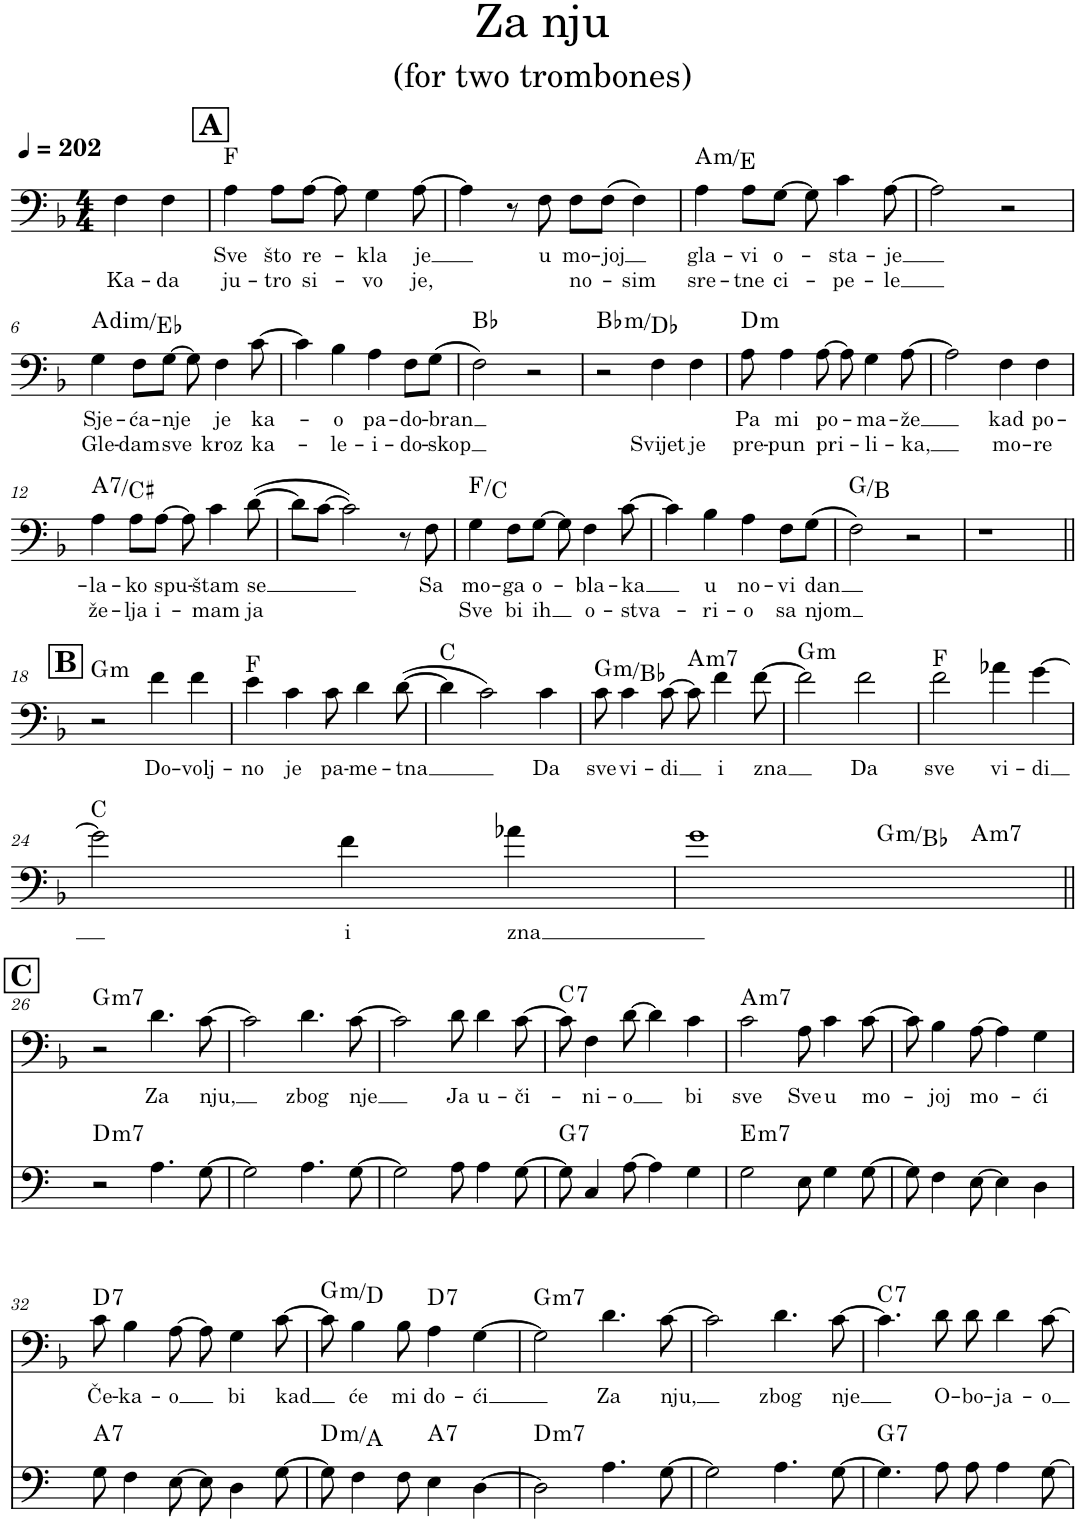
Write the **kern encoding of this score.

**kern	**kern	**text	**text	**harte
*part2	*part1	*part1	*part1	*part1
*staff2	*staff1	*staff1	*staff1	*
*I"Piano	*I"Piano	*	*	*
*I'Pno	*I'Pno	*	*	*
*stria5	*	*	*	*
*clefF4	*clefF4	*	*	*
*Trd-3c-5	*	*	*	*
*k[]	*k[b-]	*	*	*
*M4/4	*M4/4	*	*	*
*MM202	*MM202	*	*	*
=1	=1	=1	=1	=1
!	!	!	!LO:LY:b	!LO:H:n=1:kt=N.C.
!	!	!	!	!LO:H:n=2:kt=N.C.
1r	4F\	.	Ka-	N N
!	!	!	!LO:LY:b	!
.	4F\	.	-da	.
.	2ryy	.	.	.
!!LO:REH:place=s1:a:B:cj:fs=14:t=A
=2	=2	=2	=2	=2
!	!	!LO:LY:b	!LO:LY:b	!
1r	4A\	Sve	ju-	F:maj
!	!	!LO:LY:b	!LO:LY:b	!
.	8A\L	što	-tro	.
!	!	!LO:LY:b	!LO:LY:b	!
.	[8A\J	re-	si-	.
.	8A\]	.	.	.
!	!	!LO:LY:b	!LO:LY:b	!
.	4G\	-kla	-vo	.
!	!	!LO:LY:b	!LO:LY:b	!
.	[8A\	je	je,	.
=3	=3	=3	=3	=3
!	!	!	!	!LO:H:kt=N.C.
1r	4A\]	.	.	N
.	8r	.	.	.
!	!	!LO:LY:b	!	!
.	8F\	u	.	.
!	!	!LO:LY:b	!LO:LY:b	!
.	8F\L	mo-	no-	.
!	!	!LO:LY:b	!	!
.	(8F\J	-joj	.	.
!	!	!	!LO:LY:b	!
.	4F\)	.	-sim	.
=4	=4	=4	=4	=4
!	!	!LO:LY:b	!LO:LY:b	!LO:H:kt=m
1r	4A\	gla-	sre-	A:min/5
!	!	!LO:LY:b	!LO:LY:b	!
.	8A\L	-vi	-tne	.
!	!	!LO:LY:b	!LO:LY:b	!
.	[8G\J	o-	ci-	.
.	8G\]	.	.	.
!	!	!LO:LY:b	!LO:LY:b	!
.	4c\	-sta-	-pe-	.
!	!	!LO:LY:b	!LO:LY:b	!
.	[8A\	-je	-le	.
=5	=5	=5	=5	=5
!	!	!	!	!LO:H:kt=N.C.
1r	2A\]	.	.	N
.	2r	.	.	.
!!LO:LB:g=z
=6	=6	=6	=6	=6
!	!	!LO:LY:b	!LO:LY:b	!LO:H:kt=dim
1r	4G\	Sje-	Gle-	A:dim/b5
!	!	!LO:LY:b	!LO:LY:b	!
.	8F\L	-ća-	-dam	.
!	!	!LO:LY:b	!LO:LY:b	!
.	[8G\J	-nje	sve	.
.	8G\]	.	.	.
!	!	!LO:LY:b	!LO:LY:b	!
.	4F\	je	kroz	.
!	!	!LO:LY:b	!LO:LY:b	!
.	[8c\	ka-	ka-	.
=7	=7	=7	=7	=7
!	!	!	!	!LO:H:kt=N.C.
1r	4c\]	.	.	N
!	!	!LO:LY:b	!LO:LY:b	!
.	4B-\	-o	-le-	.
!	!	!LO:LY:b	!LO:LY:b	!
.	4A\	pa-	-i-	.
!	!	!LO:LY:b	!LO:LY:b	!
.	8F\L	-do-	-do-	.
!	!	!LO:LY:b	!LO:LY:b	!
.	(8G\J	-bran	-skop	.
=8	=8	=8	=8	=8
1r	2F\)	.	.	Bb:maj
.	2r	.	.	.
=9	=9	=9	=9	=9
!	!	!	!	!LO:H:kt=m
1r	2r	.	.	Bb:min/b3
!	!	!	!LO:LY:b	!
.	4F\	.	Svijet	.
!	!	!	!LO:LY:b	!
.	4F\	.	je	.
=10	=10	=10	=10	=10
!	!	!LO:LY:b	!LO:LY:b	!LO:H:kt=m
1r	8A\	Pa	pre-	D:min
!	!	!LO:LY:b	!LO:LY:b	!
.	4A\	mi	-pun	.
!	!	!LO:LY:b	!LO:LY:b	!
.	[8A\	po-	pri-	.
.	8A\]	.	.	.
!	!	!LO:LY:b	!LO:LY:b	!
.	4G\	-ma-	-li-	.
!	!	!LO:LY:b	!LO:LY:b	!
.	[8A\	-že	-ka,	.
=11	=11	=11	=11	=11
!	!	!	!	!LO:H:kt=N.C.
1r	2A\]	.	.	N
!	!	!LO:LY:b	!LO:LY:b	!
.	4F\	kad	mo-	.
!	!	!LO:LY:b	!LO:LY:b	!
.	4F\	po-	-re	.
!!LO:LB:g=z
=12	=12	=12	=12	=12
!	!	!LO:LY:b	!LO:LY:b	!LO:H:kt=7
1r	4A\	-la-	že-	A:7/3
!	!	!LO:LY:b	!LO:LY:b	!
.	8A\L	-ko	-lja	.
!	!	!LO:LY:b	!LO:LY:b	!
.	[8A\J	-spu-	i-	.
.	8A\]	.	.	.
!	!	!LO:LY:b	!LO:LY:b	!
.	4c\	-štam	-mam	.
!	!	!LO:LY:b	!LO:LY:b	!
.	([8d\	se	ja	.
=13	=13	=13	=13	=13
!	!	!	!	!LO:H:kt=N.C.
1r	8d\L]	.	.	N
.	[8c\J	.	.	.
.	2c\])	.	.	.
.	8r	.	.	.
!	!	!LO:LY:b	!	!
.	8F\	Sa	.	.
=14	=14	=14	=14	=14
!	!	!LO:LY:b	!LO:LY:b	!
1r	4G\	mo-	Sve	F:maj/5
!	!	!LO:LY:b	!LO:LY:b	!
.	8F\L	-ga	bi	.
!	!	!LO:LY:b	!LO:LY:b	!
.	[8G\J	o-	ih	.
.	8G\]	.	.	.
!	!	!LO:LY:b	!LO:LY:b	!
.	4F\	-bla-	o-	.
!	!	!LO:LY:b	!LO:LY:b	!
.	[8c\	-ka	-stva-	.
=15	=15	=15	=15	=15
!	!	!	!	!LO:H:kt=N.C.
1r	4c\]	.	.	N
!	!	!LO:LY:b	!LO:LY:b	!
.	4B-\	u	-ri-	.
!	!	!LO:LY:b	!LO:LY:b	!
.	4A\	no-	-o	.
!	!	!LO:LY:b	!LO:LY:b	!
.	8F\L	-vi	sa	.
!	!	!LO:LY:b	!LO:LY:b	!
.	(8G\J	dan	njom	.
=16	=16	=16	=16	=16
1r	2F\)	.	.	G:maj/3
.	2r	.	.	.
=17	=17	=17	=17	=17
!	!	!	!	!LO:H:kt=N.C.
1r	1r	.	.	N
!!LO:LB:g=z
!!LO:REH:place=s1:a:B:cj:fs=14:t=B
=18||	=18||	=18||	=18||	=18||
!	!	!	!	!LO:H:kt=m
1r	2r	.	.	G:min
!	!	!LO:LY:b	!	!
.	4f\	Do-	.	.
!	!	!LO:LY:b	!	!
.	4f\	-volj-	.	.
=19	=19	=19	=19	=19
!	!	!LO:LY:b	!	!
1r	4e\	-no	.	F:maj
!	!	!LO:LY:b	!	!
.	4c\	je	.	.
!	!	!LO:LY:b	!	!
.	8c\	pa-	.	.
!	!	!LO:LY:b	!	!
.	4d\	-me-	.	.
!	!	!LO:LY:b	!	!
.	([8d\	-tna	.	.
=20	=20	=20	=20	=20
1r	4d\]	.	.	C:maj
.	2c\)	.	.	.
!	!	!LO:LY:b	!	!
.	4c\	Da	.	.
=21	=21	=21	=21	=21
!	!	!LO:LY:b	!	!LO:H:kt=m
1r	8c\	sve	.	G:min/b3
!	!	!LO:LY:b	!	!
.	4c\	vi-	.	.
!	!	!LO:LY:b	!	!
.	[8c\	-di	.	.
!	!	!	!	!LO:H:kt=m7
.	8c\]	.	.	A:min7
!	!	!LO:LY:b	!	!
.	4f\	i	.	.
!	!	!LO:LY:b	!	!
.	[8f\	zna	.	.
=22	=22	=22	=22	=22
!	!	!	!	!LO:H:kt=m
1r	2f\]	.	.	G:min
!	!	!LO:LY:b	!	!
.	2f\	Da	.	.
=23	=23	=23	=23	=23
!	!	!LO:LY:b	!	!
1r	2f\	sve	.	F:maj
!	!	!LO:LY:b	!	!
.	4a-X\	vi-	.	.
!	!	!LO:LY:b	!	!
.	[4g\	-di	.	.
!!LO:LB:g=z
=24	=24	=24	=24	=24
1r	2g\]	.	.	C:maj
!	!	!LO:LY:b	!	!
.	4f\	i	.	.
!	!	!LO:LY:b	!	!
.	4a-X\	zna	.	.
=25	=25	=25	=25	=25
!	!	!	!	!LO:H:kt=N.C.
*	*^	*	*	*
*	*	*^	*	*	*
1r	1g	2ryy	2.ryy	.	.	N
!	!	!	!	!	!	!LO:H:kt=m
.	.	2ryy	.	.	.	G:min/b3
!	!	!	!	!	!	!LO:H:kt=m7
.	.	.	4ryy	.	.	A:min7
!!LO:LB:g=z
!!LO:REH:place=s1:a:B:cj:fs=14:t=C
=26||	=26||	=26||	=26||	=26||	=26||	=26||
!	!	!	!	!	!	!LO:H:kt=m7
*	*v	*v	*v	*	*	*
2r	2r	.	.	G:min7
!	!	!LO:LY:b	!	!
4.A\	4.d\	Za	.	.
!	!	!LO:LY:b	!	!
[8G\	[8c\	nju,	.	.
=27	=27	=27	=27	=27
2G\]	2c\]	.	.	.
!	!	!LO:LY:b	!	!
4.A\	4.d\	zbog	.	.
!	!	!LO:LY:b	!	!
[8G\	[8c\	nje	.	.
=28	=28	=28	=28	=28
2G\]	2c\]	.	.	.
!	!	!LO:LY:b	!	!
8A\	8d\	Ja	.	.
!	!	!LO:LY:b	!	!
4A\	4d\	u-	.	.
!	!	!LO:LY:b	!	!
[8G\	[8c\	-či-	.	.
=29	=29	=29	=29	=29
!	!	!	!	!LO:H:kt=7
8G\]	8c\]	.	.	C:7
!	!	!LO:LY:b	!	!
4C/	4F\	-ni-	.	.
!	!	!LO:LY:b	!	!
[8A\	[8d\	-o	.	.
4A\]	4d\]	.	.	.
!	!	!LO:LY:b	!	!
4G\	4c\	bi	.	.
=30	=30	=30	=30	=30
!	!	!LO:LY:b	!	!LO:H:kt=m7
2G\	2c\	sve	.	A:min7
!	!	!LO:LY:b	!	!
8E\	8A\	Sve	.	.
!	!	!LO:LY:b	!	!
4G\	4c\	u	.	.
!	!	!LO:LY:b	!	!
[8G\	[8c\	mo-	.	.
=31	=31	=31	=31	=31
!	!	!	!	!LO:H:kt=N.C.
8G\]	8c\]	.	.	N
!	!	!LO:LY:b	!	!
4F\	4B-\	-joj	.	.
!	!	!LO:LY:b	!	!
[8E\	[8A\	mo-	.	.
4E\]	4A\]	.	.	.
!	!	!LO:LY:b	!	!
4D\	4G\	-ći	.	.
!!LO:LB:g=z
=32	=32	=32	=32	=32
!	!	!LO:LY:b	!	!LO:H:kt=7
8G\	8c\	Če-	.	D:7
!	!	!LO:LY:b	!	!
4F\	4B-\	-ka-	.	.
!	!	!LO:LY:b	!	!
[8E\	[8A\	-o	.	.
8E\]	8A\]	.	.	.
!	!	!LO:LY:b	!	!
4D\	4G\	bi	.	.
!	!	!LO:LY:b	!	!
[8G\	[8c\	kad	.	.
=33	=33	=33	=33	=33
!	!	!	!	!LO:H:kt=m
8G\]	8c\]	.	.	G:min/5
!	!	!LO:LY:b	!	!
4F\	4B-\	će	.	.
!	!	!LO:LY:b	!	!
8F\	8B-\	mi	.	.
!	!	!LO:LY:b	!	!LO:H:kt=7
4E\	4A\	do-	.	D:7
!	!	!LO:LY:b	!	!
[4D\	[4G\	-ći	.	.
=34	=34	=34	=34	=34
!	!	!	!	!LO:H:kt=m7
2D\]	2G\]	.	.	G:min7
!	!	!LO:LY:b	!	!
4.A\	4.d\	Za	.	.
!	!	!LO:LY:b	!	!
[8G\	[8c\	nju,	.	.
=35	=35	=35	=35	=35
!	!	!	!	!LO:H:kt=N.C.
2G\]	2c\]	.	.	N
!	!	!LO:LY:b	!	!
4.A\	4.d\	zbog	.	.
!	!	!LO:LY:b	!	!
[8G\	[8c\	nje	.	.
=36	=36	=36	=36	=36
!	!	!	!	!LO:H:kt=7
4.G\]	4.c\]	.	.	C:7
!	!	!LO:LY:b	!	!
8A\	8d\	O-	.	.
!	!	!LO:LY:b	!	!
8A\	8d\	-bo-	.	.
!	!	!LO:LY:b	!	!
4A\	4d\	-ja-	.	.
!	!	!LO:LY:b	!	!
[8G\	[8c\	-o	.	.
=	=	=	=	=
*-	*-	*-	*-	*-
